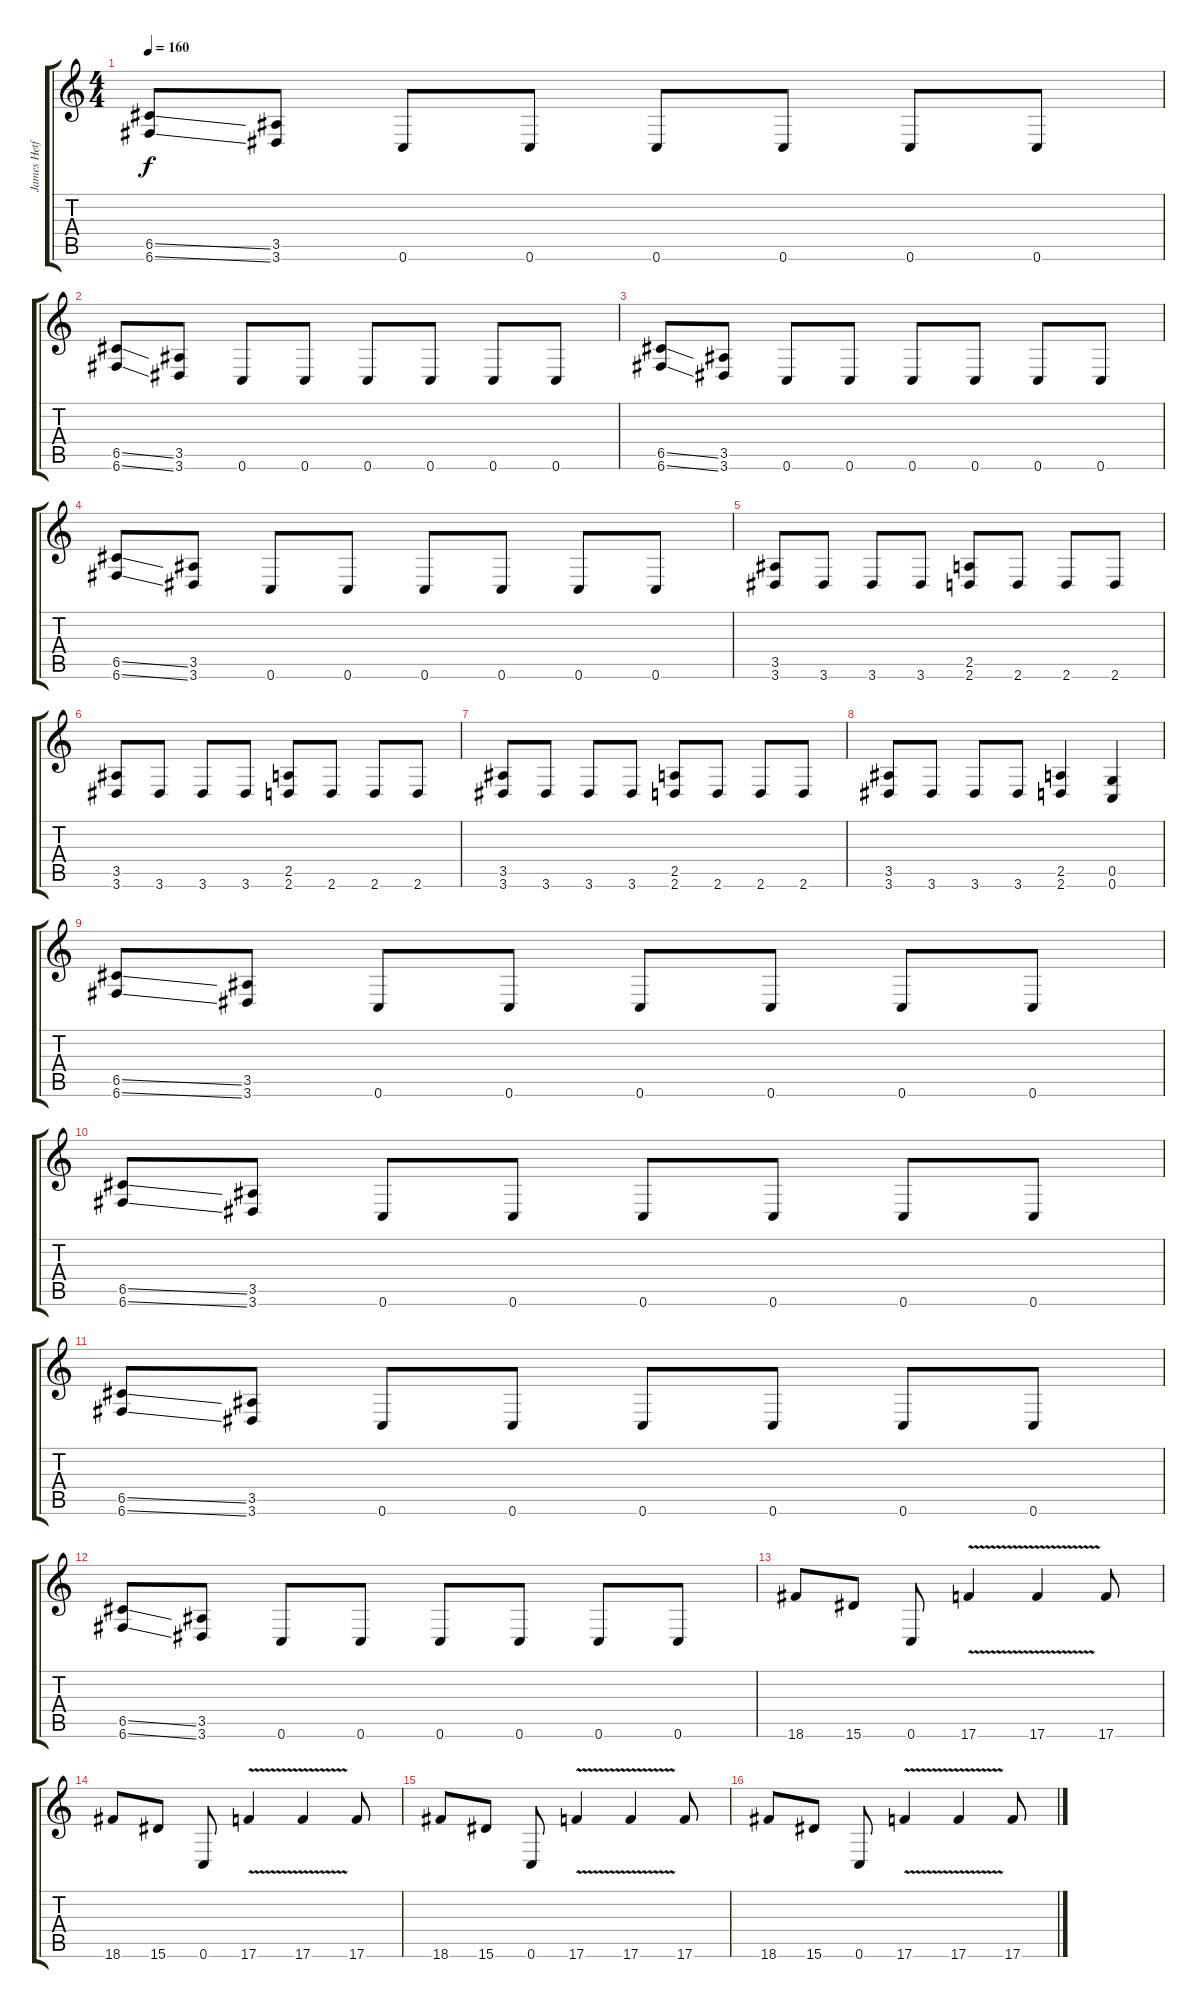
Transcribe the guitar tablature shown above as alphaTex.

\track ("James Hetfield" "James Hetf") {instrument distortionguitar}
\staff {score tabs}
\tuning (D4 A3 F3 C3 G2 C2) {hide}
\ts (4 4)
\tempo 160
\clef g2
\ks c
(6.5{ss} 6.6{ss}).8{dy f} (3.5 3.6).8 0.6.8 0.6.8 0.6.8 0.6.8 0.6.8 0.6.8 |
(6.5{ss} 6.6{ss}).8 (3.5 3.6).8 0.6.8 0.6.8 0.6.8 0.6.8 0.6.8 0.6.8 |
(6.5{ss} 6.6{ss}).8 (3.5 3.6).8 0.6.8 0.6.8 0.6.8 0.6.8 0.6.8 0.6.8 |
(6.5{ss} 6.6{ss}).8 (3.5 3.6).8 0.6.8 0.6.8 0.6.8 0.6.8 0.6.8 0.6.8 |
(3.5 3.6).8 3.6.8 3.6.8 3.6.8 (2.5 2.6).8 2.6.8 2.6.8 2.6.8 |
(3.5 3.6).8 3.6.8 3.6.8 3.6.8 (2.5 2.6).8 2.6.8 2.6.8 2.6.8 |
(3.5 3.6).8 3.6.8 3.6.8 3.6.8 (2.5 2.6).8 2.6.8 2.6.8 2.6.8 |
(3.5 3.6).8 3.6.8 3.6.8 3.6.8 (2.5 2.6).4 (0.5 0.6).4 |
(6.5{ss} 6.6{ss}).8 (3.5 3.6).8 0.6.8 0.6.8 0.6.8 0.6.8 0.6.8 0.6.8 |
(6.5{ss} 6.6{ss}).8 (3.5 3.6).8 0.6.8 0.6.8 0.6.8 0.6.8 0.6.8 0.6.8 |
(6.5{ss} 6.6{ss}).8 (3.5 3.6).8 0.6.8 0.6.8 0.6.8 0.6.8 0.6.8 0.6.8 |
(6.5{ss} 6.6{ss}).8 (3.5 3.6).8 0.6.8 0.6.8 0.6.8 0.6.8 0.6.8 0.6.8 |
18.6.8{instrument electricguitarmuted} 15.6.8 0.6.8 17.6{v}.4 17.6{v}.4 17.6.8 |
18.6.8 15.6.8 0.6.8 17.6{v}.4 17.6{v}.4 17.6.8 |
18.6.8{instrument distortionguitar} 15.6.8 0.6.8 17.6{v}.4 17.6{v}.4 17.6.8 |
18.6.8 15.6.8 0.6.8 17.6{v}.4 17.6{v}.4 17.6.8
